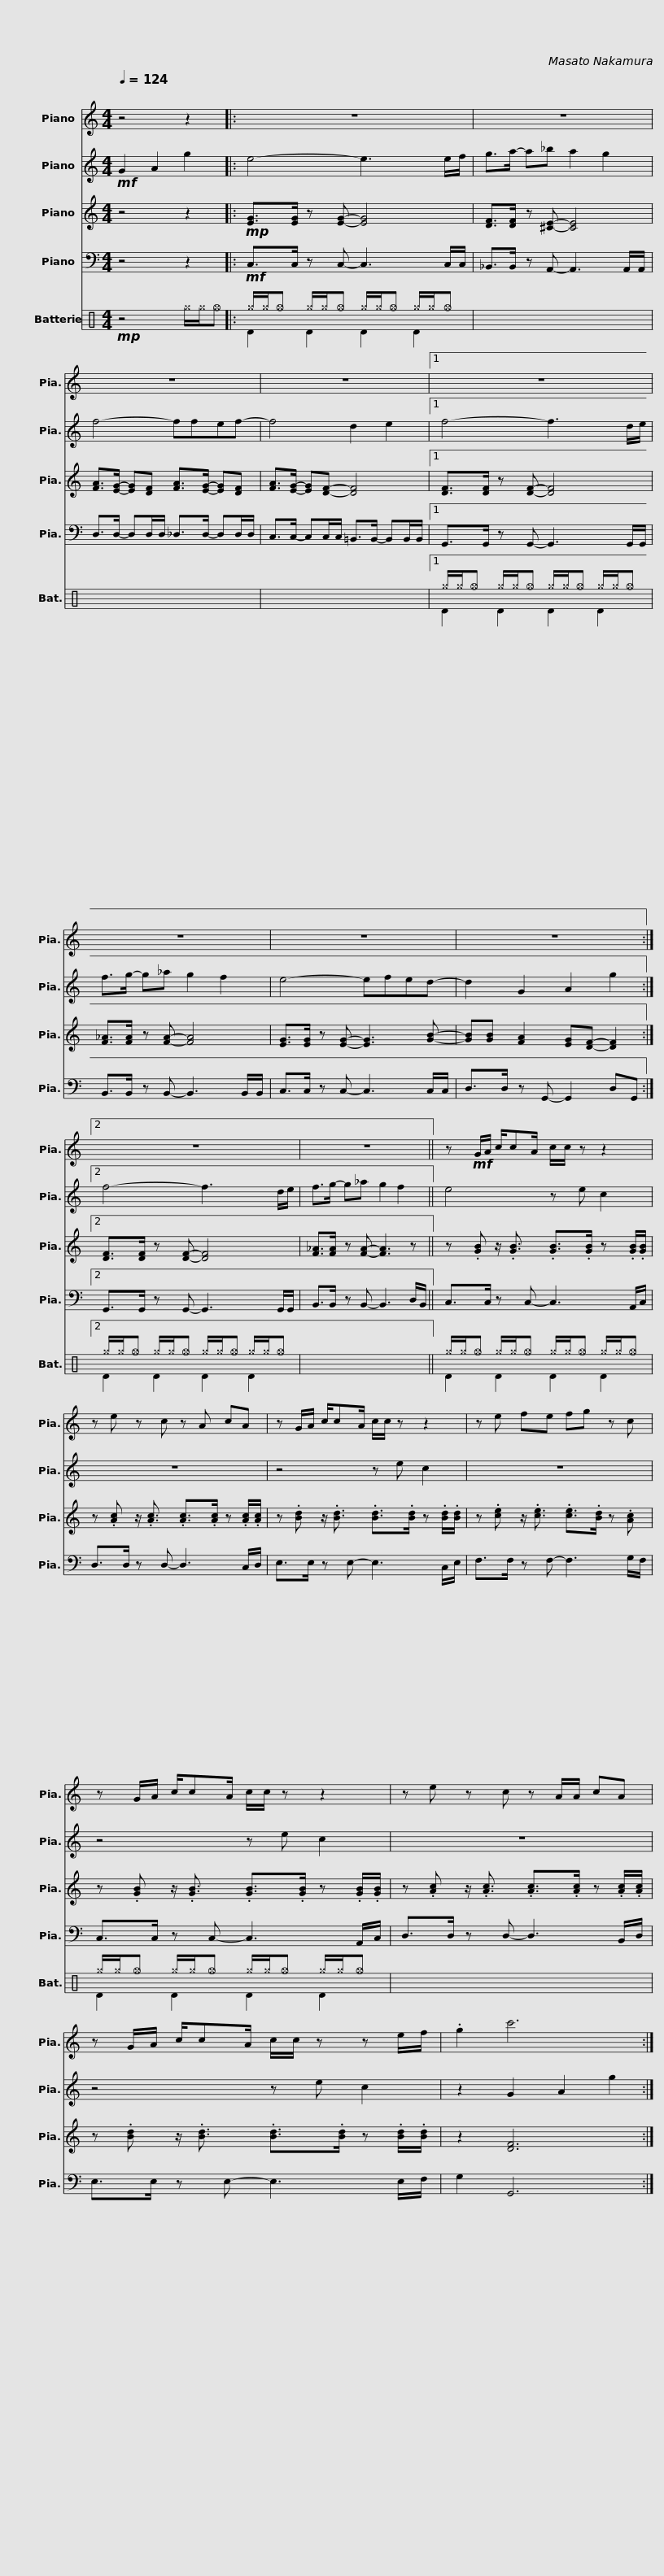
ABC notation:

X:1
%%score 1 2 3 4 ( 5 6 )
L:1/8
Q:1/4=124
M:4/4
I:linebreak $
K:C
V:1 treble
V:2 treble
V:3 treble
V:4 bass
V:5 perc
K:none
V:6 perc
K:none
V:1
 z4 z2 |: z8 | z8 | z8 | z8 |1$ %5
 z8 | z8 | z8 | z8 :|2 z8 | %10
 z8 ||$ z!mf! G/A/ c/cA/ c/c/ z z2 | z e z c z A cA | z G/A/ c/cA/ c/c/ z z2 | z e fe fg z c |$ %15
 z G/A/ c/cA/ c/c/ z z2 | z e z c z A/A/ cA | z G/A/ c/cA/ c/c/ z z e/f/ | .g2 c'6 :| %19
V:2
!mf! G2 A2 g2 |: e4- e3 e/f/ | g>a- a_b a2 g2 | f4- ffef- | f4 d2 e2 |1$ %5
 f4- f3 d/e/ | f>g- g_a g2 f2 | e4- efed- | d2 G2 A2 g2 :|2 f4- f3 d/e/ | %10
 f>g- g_a g2 f2 ||$ e4 z e c2 | z8 | z4 z e c2 | z8 |$ %15
 z4 z e c2 | z8 | z4 z e c2 | z2 G2 A2 g2 :| %19
V:3
 z4 z2 |:!mp! [EG]>[EG] z [EG]- [EG]4 | [DF]>[DF] z [^CE]- [CE]4 | [FA]>[EG]- [EG][DF] [FA]>[EG]- [EG][DF] | [FA]>[EG]- [EG][DF]- [DF]4 |1$ %5
 [DF]>[DF] z [DF]- [DF]4 | [F_A]>[FA] z [FA]- [FA]4 | [EG]>[EG] z [EG]- [EG]3 [GB]- | [GB][GB] [FA]2 [EG][DF]- [DF]2 :|2 [DF]>[DF] z [DF]- [DF]4 | %10
 [F_A]>[FA] z [FA]- [FA]3 z ||$ z .[GB] z/ .[GB]3/2 .[GB]>.[GB] z .[GB]/.[GB]/ | z .[Ac] z/ .[Ac]3/2 .[Ac]>.[Ac] z .[Ac]/.[Ac]/ | z .[Bd] z/ .[Bd]3/2 .[Bd]>.[Bd] z .[Bd]/.[Bd]/ | z .[ce] z/ .[ce]3/2 .[ce]>.[Bd] z .[Ac] |$ %15
 z .[GB] z/ .[GB]3/2 .[GB]>.[GB] z .[GB]/.[GB]/ | z .[Ac] z/ .[Ac]3/2 .[Ac]>.[Ac] z .[Ac]/.[Ac]/ | z .[Bd] z/ .[Bd]3/2 .[Bd]>.[Bd] z .[Bd]/.[Bd]/ | z2 [DF]6 :| %19
V:4
 z4 z2 |:!mf! C,>C, z C,- C,3 C,/C,/ | _B,,>B,, z A,,- A,,3 A,,/A,,/ | D,>D,- D,D,/D,/ _D,>D,- D,D,/D,/ | C,>C,- C,C,/C,/ =B,,>B,,- B,,B,,/B,,/ |1$ %5
 G,,>G,, z G,,- G,,3 G,,/G,,/ | B,,>B,, z B,,- B,,3 B,,/B,,/ | C,>C, z C,- C,3 C,/C,/ | D,>D, z G,,- G,,2 D,G,, :|2 G,,>G,, z G,,- G,,3 G,,/G,,/ | %10
 B,,>B,, z B,,- B,,3 D,/B,,/ ||$ C,>C, z C,- C,3 A,,/C,/ | D,>D, z D,- D,3 C,/D,/ | E,>E, z E,- E,3 C,/E,/ | F,>F, z F,- F,3 G,/F,/ |$ %15
 C,>C, z C,- C,3 A,,/C,/ | D,>D, z D,- D,3 B,,/D,/ | E,>E, z E,- E,3 E,/F,/ | G,2 G,,6 :| %19
V:5
!mp! z4 ^g/^g/_g |: ^g/^g/_g ^g/^g/_g ^g/^g/_g ^g/^g/_g | x8 | x8 | x8 |1$ %5
 ^g/^g/_g ^g/^g/_g ^g/^g/_g ^g/^g/_g | x8 | x8 | x8 :|2 ^g/^g/_g ^g/^g/_g ^g/^g/_g ^g/^g/_g | %10
 x8 ||$ ^g/^g/_g ^g/^g/_g ^g/^g/_g ^g/^g/_g | x8 | x8 | x8 |$ %15
 ^g/^g/_g ^g/^g/_g ^g/^g/_g ^g/^g/_g | x8 | x8 | x8 :| %19
V:6
 x6 |: D2 D2 D2 D2 | x8 | x8 | x8 |1$ %5
 D2 D2 D2 D2 | x8 | x8 | x8 :|2 D2 D2 D2 D2 | %10
 x8 ||$ D2 D2 D2 D2 | x8 | x8 | x8 |$ %15
 D2 D2 D2 D2 | x8 | x8 | x8 :| %19
